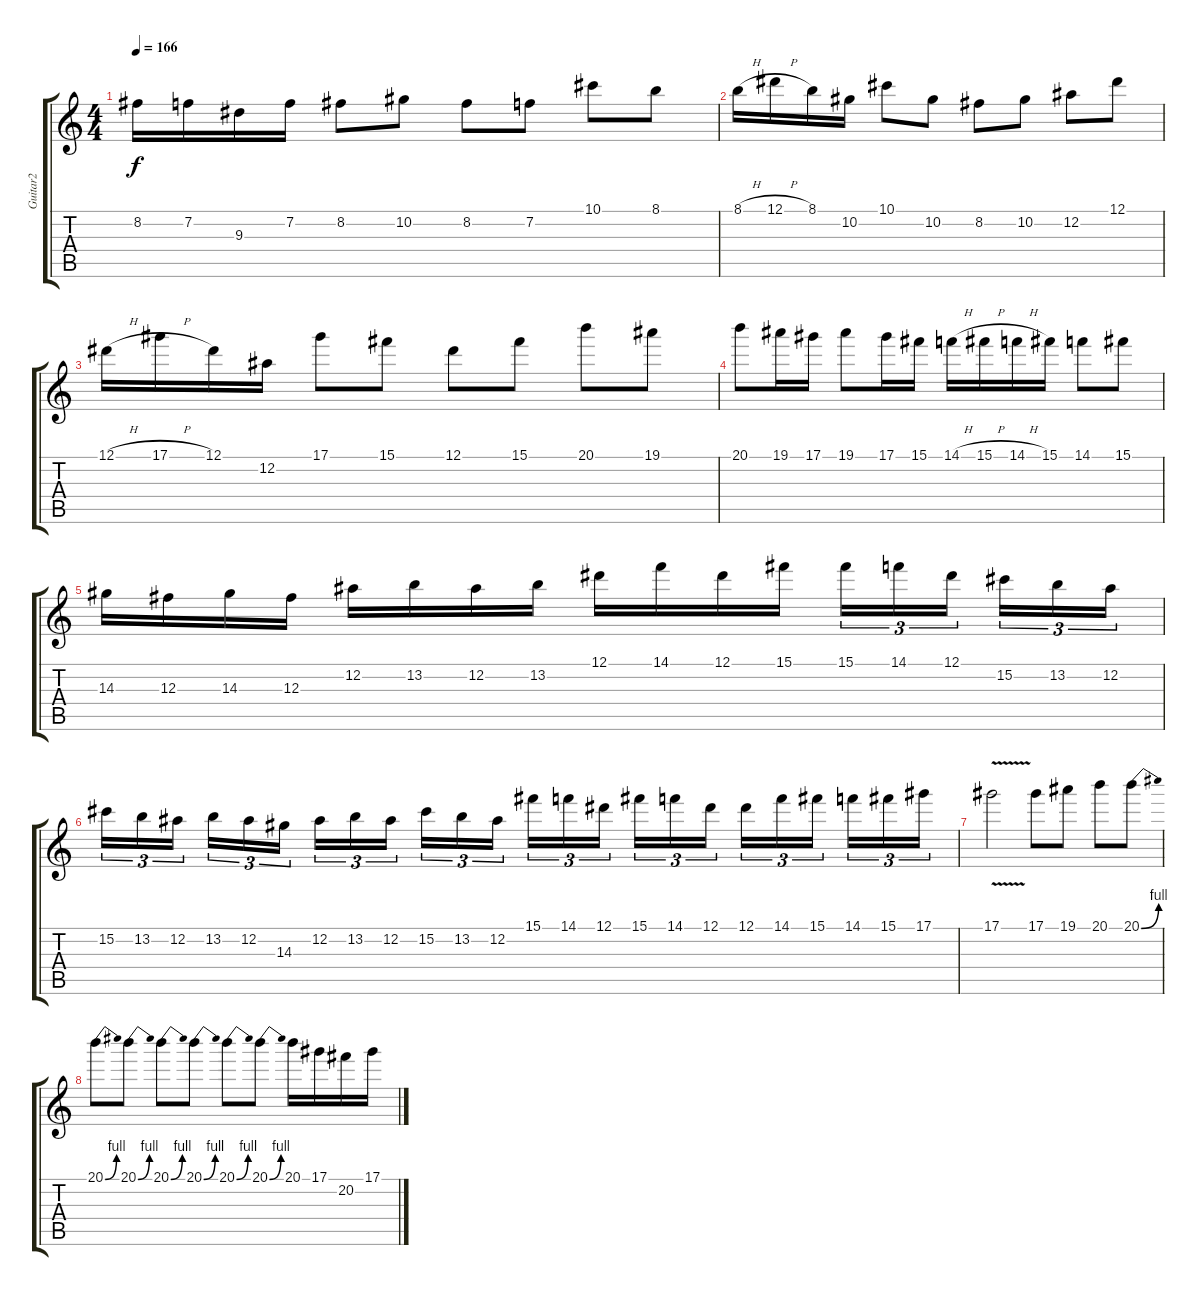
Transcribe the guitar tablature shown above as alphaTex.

\track ("Guitar2" "Guitar2") {instrument distortionguitar}
\staff {score tabs}
\tuning (Eb4 Bb3 Gb3 Db3 Ab2 Eb2) {hide}
\ts (4 4)
\tempo 166
\clef g2
\ks c
8.2.16{dy f} 7.2.16 9.3.16 7.2.16 8.2.8 10.2.8 8.2.8 7.2.8 10.1.8 8.1.8 |
8.1{h}.16 12.1{h}.16 8.1.16 10.2.16 10.1.8 10.2.8 8.2.8 10.2.8 12.2.8 12.1.8 |
12.1{h}.16 17.1{h}.16 12.1.16 12.2.16 17.1.8 15.1.8 12.1.8 15.1.8 20.1.8 19.1.8 |
20.1.8 19.1.16 17.1.16 19.1.8 17.1.16 15.1.16 14.1{h}.16 15.1{h}.16 14.1{h}.16 15.1.16 14.1.8 15.1.8 |
14.3.16 12.3.16 14.3.16 12.3.16 12.2.16 13.2.16 12.2.16 13.2.16 12.1.16 14.1.16 12.1.16 15.1.16 15.1.16{tu (3 2)} 14.1.16{tu (3 2)} 12.1.16{tu (3 2)} 15.2.16{tu (3 2)} 13.2.16{tu (3 2)} 12.2.16{tu (3 2)} |
15.2.16{tu (3 2)} 13.2.16{tu (3 2)} 12.2.16{tu (3 2)} 13.2.16{tu (3 2)} 12.2.16{tu (3 2)} 14.3.16{tu (3 2)} 12.2.16{tu (3 2)} 13.2.16{tu (3 2)} 12.2.16{tu (3 2)} 15.2.16{tu (3 2)} 13.2.16{tu (3 2)} 12.2.16{tu (3 2)} 15.1.16{tu (3 2)} 14.1.16{tu (3 2)} 12.1.16{tu (3 2)} 15.1.16{tu (3 2)} 14.1.16{tu (3 2)} 12.1.16{tu (3 2)} 12.1.16{tu (3 2)} 14.1.16{tu (3 2)} 15.1.16{tu (3 2)} 14.1.16{tu (3 2)} 15.1.16{tu (3 2)} 17.1.16{tu (3 2)} |
17.1{v}.2 17.1.8 19.1.8 20.1.8 20.1{be (bend 0 0 60 4)}.8 |
20.1{be (bend 0 0 60 4)}.8 20.1{be (bend 0 0 60 4)}.8 20.1{be (bend 0 0 60 4)}.8 20.1{be (bend 0 0 60 4)}.8 20.1{be (bend 0 0 60 4)}.8 20.1{be (bend 0 0 60 4)}.8 20.1.16 17.1.16 20.2.16 17.1.16
